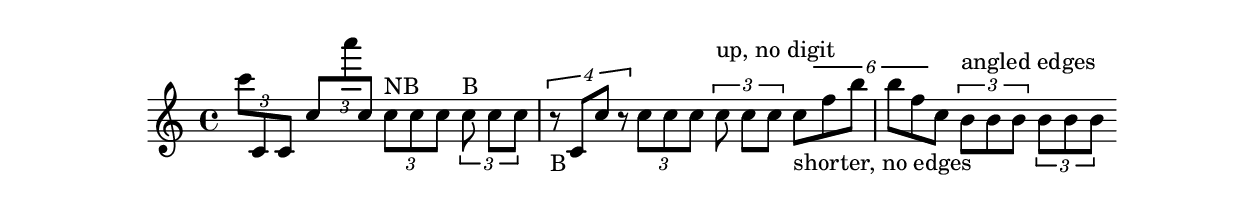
\header {
texidoc = "Tuplet bracket formatting supports numerous options:
NB should have no bracket, B should have bracket.
"
}
 

\version "1.5.50"


\score { 
    \context Voice \notes\relative c'' {

 	\times 2/3 { c'8 c,, c }
 	\times 2/3 { c'8 c'' c,, }

	
 	\times 2/3 { [c8^"NB" c c]  }
	
 	\times 2/3 { c8^"B" [c c]  }
 	\times 2/4 { r8_"B" [c, c'] r8 }
	
 	\property Voice.TupletBracket \override #'bracket-visibility = #'if-no-beam  
 	\times 2/3 { [c8 c c]  }
	
	\property Voice.TupletBracket \override #'direction = #1
 	\property Voice.TupletBracket \override #'number-visibility = ##f
 	\times 2/3 { c8^""^""^"up, no digit" [c c]  }
 	\property Voice.TupletBracket \revert #'number-visibility

	\property Voice.TupletBracket \override #'bracket-visibility = ##t
	\property Voice.TupletBracket \override #'edge-height = #'(0.0 . 0.0)
	\property Voice.TupletBracket \override #'shorten-pair = #'(2.0 . 2.0)
	\times 4/6 { c_"shorter, no edges" f b  b f c}	
	\property Voice.TupletBracket \revert #'edge-height
	\property Voice.TupletBracket \revert #'shorten-pair
    	\property Voice.TupletBracket \override #'edge-width = #'(-0.5 . 0.5)
	\times 2/3 { b^""^""^"angled edges" b b }
 	\property Voice.TupletBracket \revert #'direction
	\times 2/3 { b b b }

    }
}
